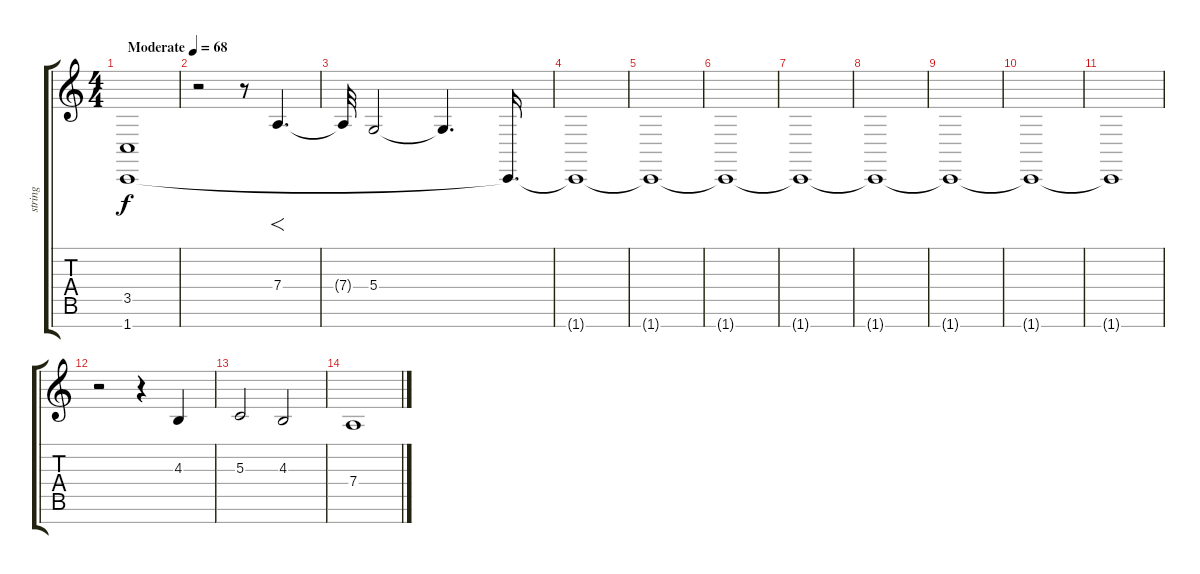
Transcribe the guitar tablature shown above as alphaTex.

\track ("string" "string") {instrument stringensemble2}
\staff {score tabs}
\tuning (E4 B3 G3 D3 A2 E2 B1) {hide}
\ts (4 4)
\tempo (68 "Moderate")
\clef g2
\ks c
(3.5 1.7).1{dy f instrument stringensemble2} |
r.2 r.8 7.4.4{f d} |
7.4{t}.32 5.4.2 5.4{t}.4{d} 1.7{t}.16{d} |
1.7{t}.1 |
1.7{t}.1 |
1.7{t}.1 |
1.7{t}.1 |
1.7{t}.1 |
1.7{t}.1 |
1.7{t}.1 |
1.7{t}.1 |
r.2{volume 11} r.4 4.3.4 |
5.3.2 4.3.2 |
7.4.1
